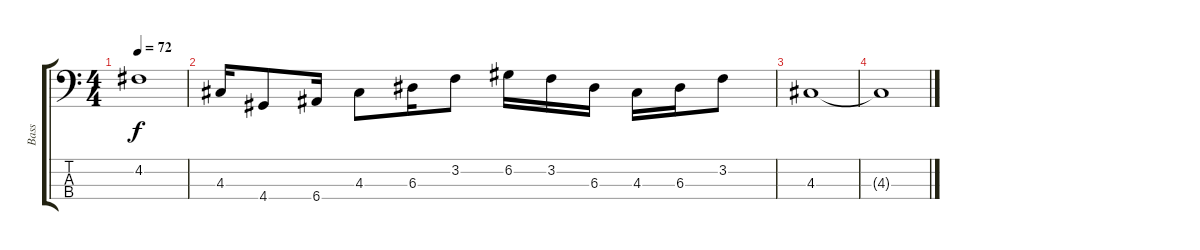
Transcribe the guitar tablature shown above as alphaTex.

\track ("Bass" "Bass") {instrument electricbassfinger}
\staff {score tabs}
\tuning (G2 D2 A1 E1) {hide}
\ts (4 4)
\tempo 72
\clef f4
\ks c
4.2{t}.1{dy f} |
4.3.16 4.4.8 6.4.16 4.3.8 6.3.16 3.2.8 6.2.16 3.2.16 6.3.16 4.3.16 6.3.16 3.2.8 |
4.3.1{volume 0} |
4.3{t}.1
